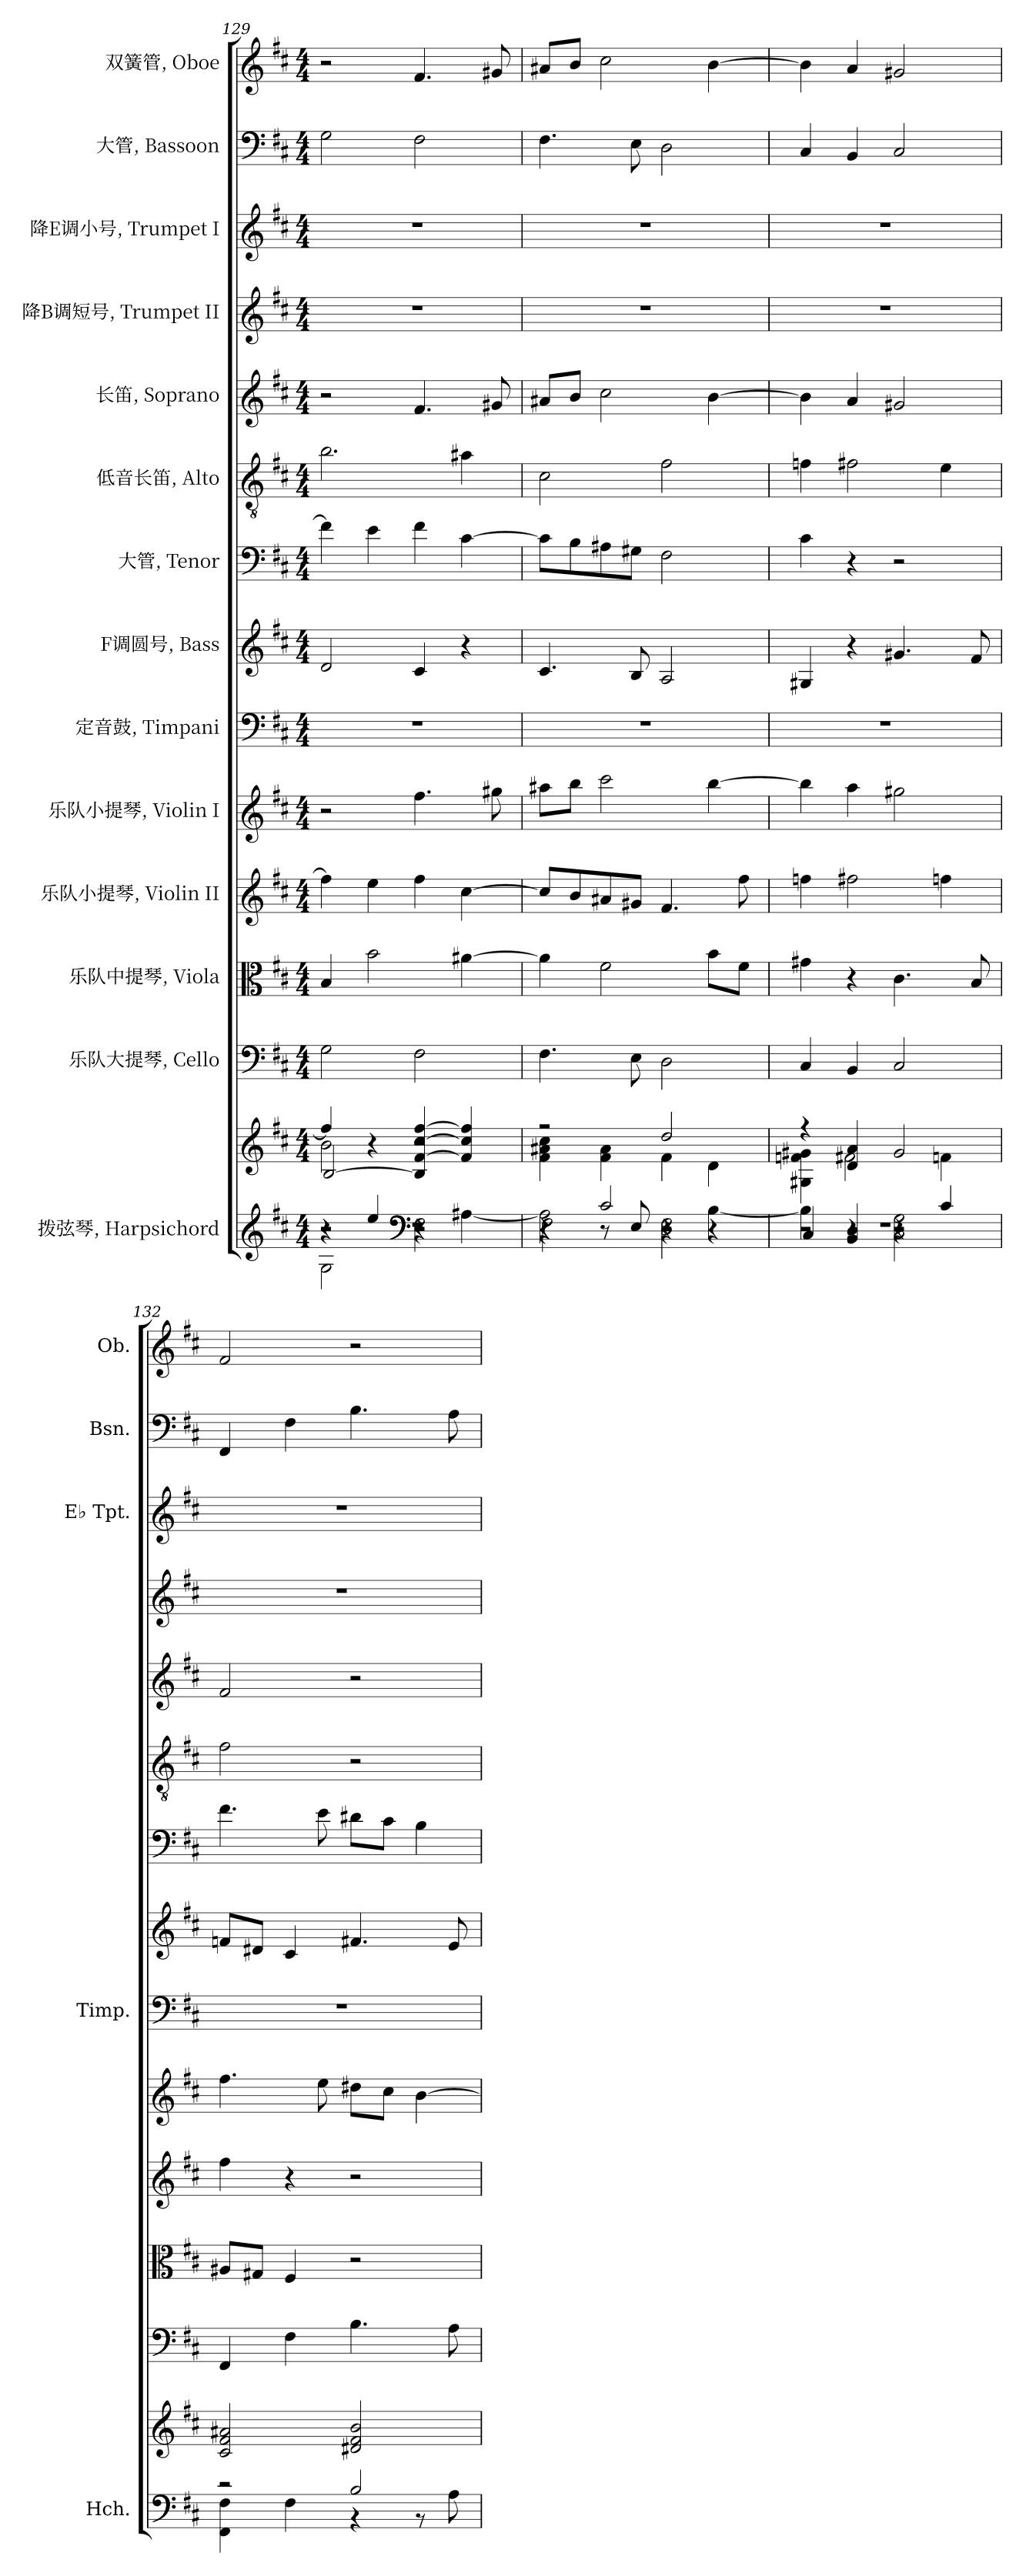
**kern	**kern	**kern	**kern	**kern	**kern	**kern	**kern	**kern	**kern	**kern	**kern	**kern	**kern	**kern
*part14	*part14	*part13	*part12	*part11	*part10	*part9	*part8	*part7	*part6	*part5	*part4	*part3	*part2	*part1
*staff15	*staff14	*staff13	*staff12	*staff11	*staff10	*staff9	*staff8	*staff7	*staff6	*staff5	*staff4	*staff3	*staff2	*staff1
*I"拨弦琴, Harpsichord	*	*I"乐队大提琴, Cello	*I"乐队中提琴, Viola	*I"乐队小提琴, Violin II	*I"乐队小提琴, Violin I	*I"定音鼓, Timpani	*I"F调圆号, Bass	*I"大管, Tenor	*I"低音长笛, Alto	*I"长笛, Soprano	*I"降B调短号, Trumpet II	*I"降E调小号, Trumpet I	*I"大管, Bassoon	*I"双簧管, Oboe
*I'Hch.	*	*	*	*	*	*I'Timp.	*	*	*	*	*	*I'E♭ Tpt.	*I'Bsn.	*I'Ob.
*clefG2	*clefG2	*clefF4	*clefC3	*clefG2	*clefG2	*clefF4	*clefG2	*clefF4	*clefGv2	*clefG2	*clefG2	*clefG2	*clefF4	*clefG2
*	*	*	*	*	*	*	*ITrd4c7	*	*	*	*ITrd1c2	*ITrd-2c-3	*	*
*k[f#c#]	*k[f#c#]	*k[f#c#]	*k[f#c#]	*k[f#c#]	*k[f#c#]	*k[f#c#]	*k[f#]	*k[f#c#]	*k[f#c#]	*k[f#c#]	*k[]	*k[b-]	*k[f#c#]	*k[f#c#]
*M4/4	*M4/4	*M4/4	*M4/4	*M4/4	*M4/4	*M4/4	*M4/4	*M4/4	*M4/4	*M4/4	*M4/4	*M4/4	*M4/4	*M4/4
=129	=129	=129	=129	=129	=129	=129	=129	=129	=129	=129	=129	=129	=129	=129
*^	*^	*	*	*	*	*	*	*	*	*	*	*	*	*
*	*^	*	*^	*	*	*	*	*	*	*	*	*	*	*	*	*
*	*	*^	*	*	*	*	*	*	*	*	*	*	*	*	*	*	*	*
1r	2r	4r	2G\	4ff#/]	2b\	[2B/	2G\	4B/	4ff#\]	2r	1r	2G/	4f#\]	2.b\	2r	1r	1r	2G\	2r
.	.	4ee/	.	4r	.	.	.	2b\	4ee\	.	.	.	4e\	.	.	.	.	.	.
*clefF4	*	*	*	*	*	*	*	*	*	*	*	*	*	*	*	*	*	*	*
.	4r	2r	2F#\	2r	2r	4B/] [4f#/ [4cc#/ [4ff#/	2F#\	.	4ff#\	4.ff#\	.	4F#/	4f#\	.	4.f#/	.	.	2F#\	4.f#/
.	[4A#X\	.	.	.	.	4f#/] 4cc#/] 4ff#/]	.	[4a#X\	[4cc#\	.	.	4r	[4c#\	4a#X\	.	.	.	.	.
.	.	.	.	.	.	.	.	.	.	8gg#X\	.	.	.	.	8g#X/	.	.	.	8g#X/
*	*	*	*	*	*v	*v	*	*	*	*	*	*	*	*	*	*	*	*	*
=130	=130	=130	=130	=130	=130	=130	=130	=130	=130	=130	=130	=130	=130	=130	=130	=130	=130	=130
4r	2A#\]	4r	2F#\	2r	4f#\ 4a#X\ 4cc#\	4.F#\	4a#\]	8cc#/L]	8aa#X\L	1r	4.F#/	8c#\L]	2c#\	8a#X/L	1r	1r	4.F#\	8a#X/L
.	.	.	.	.	.	.	.	8b/	8bb\J	.	.	8B\	.	8b/J	.	.	.	8b/J
2c#/	.	8r	.	.	4f#\ 4a#\	.	2f#\	8a#X/	2ccc#\	.	.	8A#X\	.	2cc#\	.	.	.	2cc#\
.	.	8E/	.	.	.	8E\	.	8g#X/J	.	.	8E/	8G#X\J	.	.	.	.	8E\	.
.	4r	2r	2D\ 2F#\	2dd/	4f#\	2D\	.	4.f#/	.	.	2D/	2F#\	2f#\	.	.	.	2D\	.
4r	[4B\	.	.	.	4d\	.	8b\L	.	[4bb\	.	.	.	.	[4b\	.	.	.	[4b\
.	.	.	.	.	.	.	8f#\J	8ff#\	.	.	.	.	.	.	.	.	.	.
!!LO:PB:g=z
=131	=131	=131	=131	=131	=131	=131	=131	=131	=131	=131	=131	=131	=131	=131	=131	=131	=131	=131
1r	4B\]	4C#/	2r	4r	4G#X\ 4fn\ 4g#X\	4C#/	4g#X\	4ffn\	4bb\]	1r	4C#X/	4c#\	4fn\	4b\]	1r	1r	4C#/	4b\]
.	4r	4BB/ 4D/	.	4d/ 4a/	2f#X\	4BB/	4r	2ff#X\	4aa\	.	4r	4r	2f#X\	4a/	.	.	4BB/	4a/
.	2r	4r	2C#\ 2G\	2g#/	.	2C#/	4.c#\	.	2gg#X\	.	4.c#X/	2r	.	2g#X/	.	.	2C#/	2g#X/
.	.	4c#/	.	.	4fn\	.	.	4ffn\	.	.	.	.	4e\	.	.	.	.	.
.	.	.	.	.	.	.	8B/	.	.	.	8B/	.	.	.	.	.	.	.
*	*v	*v	*v	*	*	*	*	*	*	*	*	*	*	*	*	*	*	*
*	*	*v	*v	*	*	*	*	*	*	*	*	*	*	*	*	*
=132	=132	=132	=132	=132	=132	=132	=132	=132	=132	=132	=132	=132	=132	=132	=132
2r	4FF#\ 4F#\	2c#/ 2f#/ 2a#X/	4FF#/	8A#X/L	4ff#\	4.ff#\	1r	8B-X/L	4.f#\	2f#\	2f#/	1r	1r	4FF#/	2f#/
.	.	.	.	8G#X/J	.	.	.	8G#X/J	.	.	.	.	.	.	.
.	4F#\	.	4F#\	4F#/	4r	.	.	4F#/	.	.	.	.	.	4F#\	.
.	.	.	.	.	.	8ee\	.	.	8e\	.	.	.	.	.	.
2B/	4r	2d#X/ 2f#/ 2b/	4.B\	2r	2r	8dd#X\L	.	4.Bn/	8d#X\L	2r	2r	.	.	4.B\	2r
.	.	.	.	.	.	8cc#\J	.	.	8c#\J	.	.	.	.	.	.
.	8r	.	.	.	.	[4b\	.	.	4B\	.	.	.	.	.	.
.	8A\	.	8A\	.	.	.	.	8A/	.	.	.	.	.	8A\	.
*v	*v	*	*	*	*	*	*	*	*	*	*	*	*	*	*
=	=	=	=	=	=	=	=	=	=	=	=	=	=	=
*-	*-	*-	*-	*-	*-	*-	*-	*-	*-	*-	*-	*-	*-	*-
